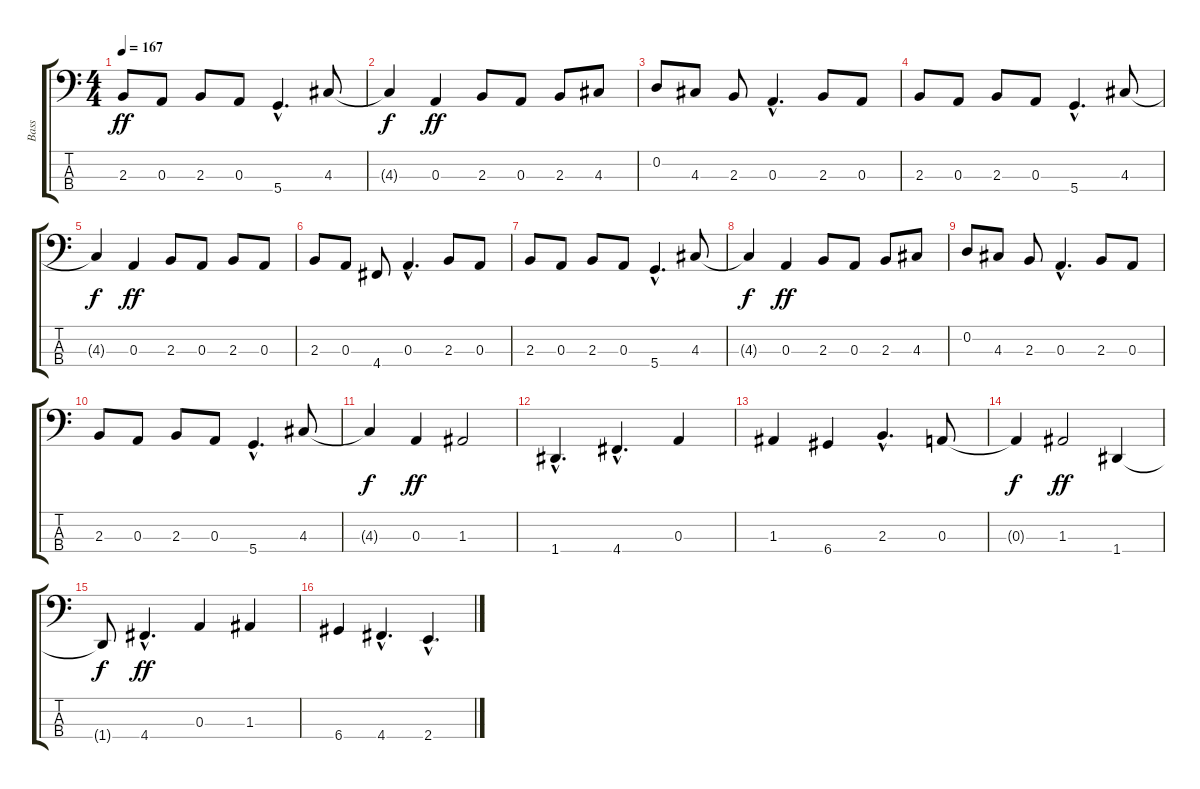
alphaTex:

\track ("Bass" "Bass") {instrument electricbassfinger}
\staff {score tabs}
\tuning (G2 D2 A1 D1) {hide}
\ts (4 4)
\tempo 167
\clef f4
\ks c
2.3.8{dy ff} 0.3.8 2.3.8 0.3.8 5.4{hac}.4{d} 4.3.8 |
4.3{t}.4{dy f} 0.3.4{dy ff} 2.3.8 0.3.8 2.3.8 4.3.8 |
0.2.8 4.3.8 2.3.8 0.3{hac}.4{d} 2.3.8 0.3.8 |
2.3.8 0.3.8 2.3.8 0.3.8 5.4{hac}.4{d} 4.3.8 |
4.3{t}.4{dy f} 0.3.4{dy ff} 2.3.8 0.3.8 2.3.8 0.3.8 |
2.3.8 0.3.8 4.4.8 0.3{hac}.4{d} 2.3.8 0.3.8 |
2.3.8 0.3.8 2.3.8 0.3.8 5.4{hac}.4{d} 4.3.8 |
4.3{t}.4{dy f} 0.3.4{dy ff} 2.3.8 0.3.8 2.3.8 4.3.8 |
0.2.8 4.3.8 2.3.8 0.3{hac}.4{d} 2.3.8 0.3.8 |
2.3.8 0.3.8 2.3.8 0.3.8 5.4{hac}.4{d} 4.3.8 |
4.3{t}.4{dy f} 0.3.4{dy ff} 1.3.2 |
1.4{hac}.4{d} 4.4{hac}.4{d} 0.3.4 |
1.3.4 6.4.4 2.3{hac}.4{d} 0.3.8 |
0.3{t}.4{dy f} 1.3.2{dy ff} 1.4.4 |
1.4{t}.8{dy f} 4.4{hac}.4{d dy ff} 0.3.4 1.3.4 |
6.4.4 4.4{hac}.4{d} 2.4{hac}.4{d}
